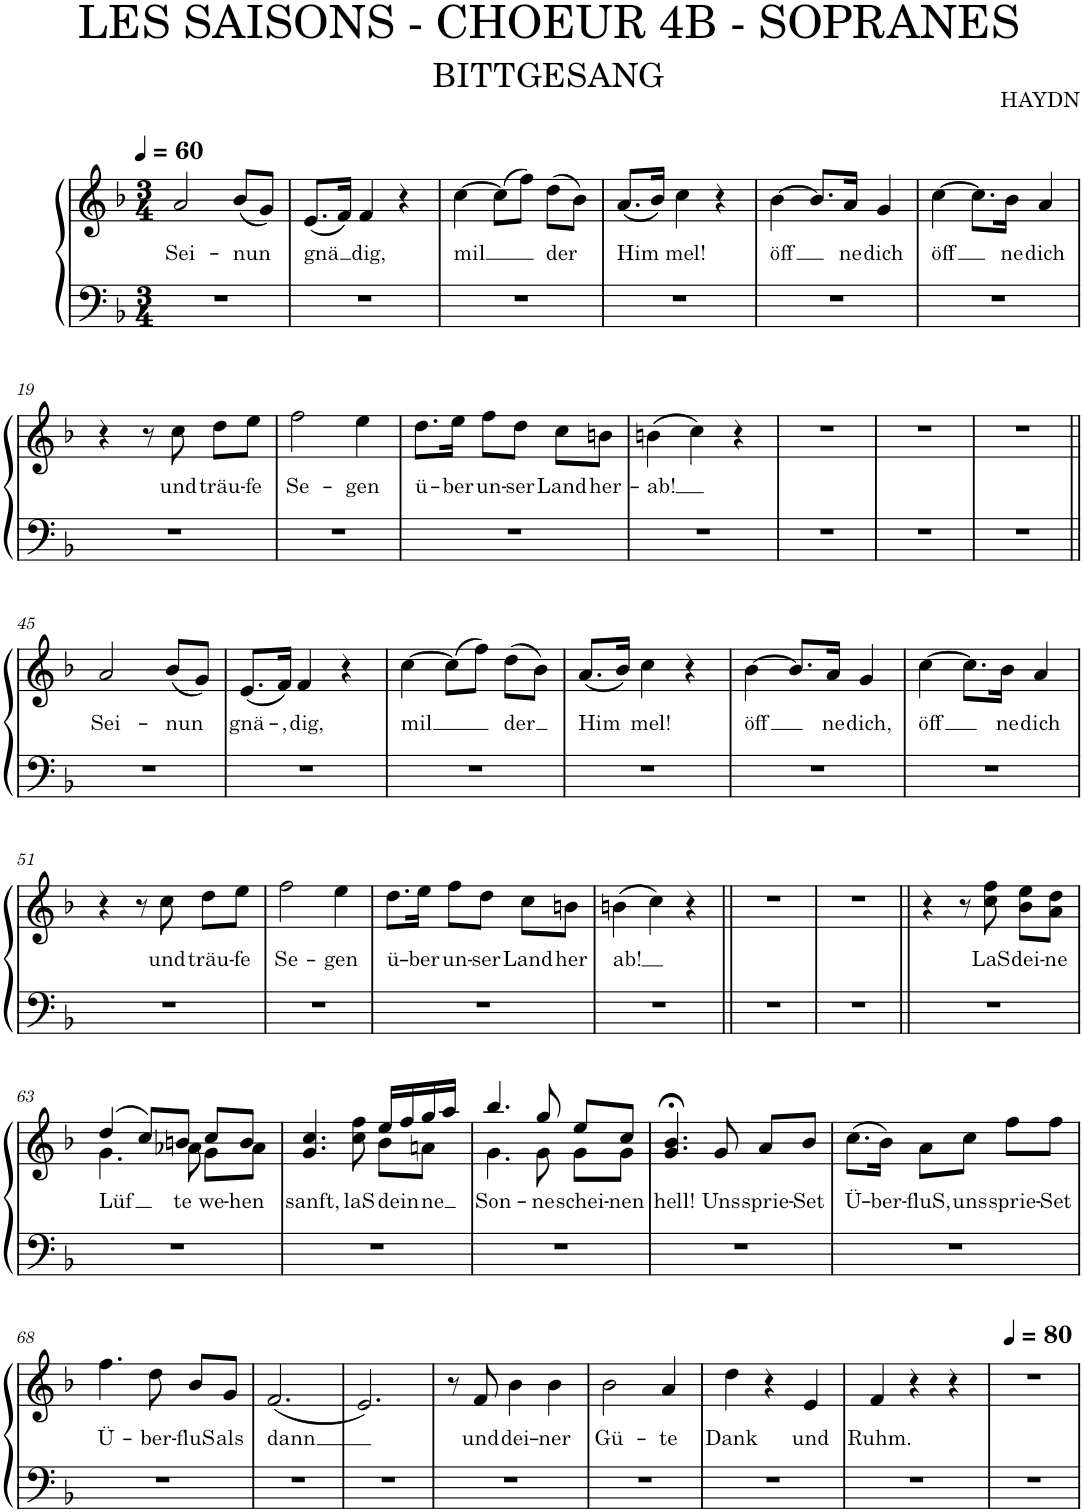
**kern	**kern	**text
*part1	*part1	*part1
*staff2	*staff1	*staff1
*I"Piano	*	*
*I'Pno.	*	*
*clefF4	*clefG2	*
*k[b-]	*k[b-]	*
*M3/4	*M3/4	*
*MM60	*MM60	*
=13	=13	=13
!	!	!LO:LY:b
2.r	2a/	Sei-
!	!	!LO:LY:b
.	(8b-/L	-nun
.	8g/J)	.
=14	=14	=14
!	!	!LO:LY:b
2.r	(8.e/L	gnä
.	16f/Jk)	.
!	!	!LO:LY:b
.	4f/	dig,
.	4r	.
=15	=15	=15
!	!	!LO:LY:b
2.r	[4cc\	mil
.	(8cc\L]	.
.	8ff\J)	.
!	!	!LO:LY:b
.	(8dd\L	der
.	8b-\J)	.
=16	=16	=16
!	!	!LO:LY:b
2.r	(8.a/L	Him
.	16b-/Jk)	.
!	!	!LO:LY:b
.	4cc\	mel!
.	4r	.
=17	=17	=17
!	!	!LO:LY:b
2.r	[4b-\	öff
.	8.b-/L]	.
!	!	!LO:LY:b
.	16a/Jk	ne
!	!	!LO:LY:b
.	4g/	dich
=18	=18	=18
!	!	!LO:LY:b
2.r	[4cc\	-öff
.	8.cc\L]	.
!	!	!LO:LY:b
.	16b-\Jk	ne
!	!	!LO:LY:b
.	4a/	dich
!!LO:LB:g=z
=19	=19	=19
2.r	4r	.
.	8r	.
!	!	!LO:LY:b
.	8cc\	und
!	!	!LO:LY:b
.	8dd\L	träu-
!	!	!LO:LY:b
.	8ee\J	-fe
=20	=20	=20
!	!	!LO:LY:b
2.r	2ff\	Se-
!	!	!LO:LY:b
.	4ee\	-gen
=21	=21	=21
!	!	!LO:LY:b
2.r	8.dd\L	ü-
!	!	!LO:LY:b
.	16ee\Jk	-ber
!	!	!LO:LY:b
.	8ff\L	un-
!	!	!LO:LY:b
.	8dd\J	-ser
!	!	!LO:LY:b
.	8cc\L	Land
!	!	!LO:LY:b
.	8bn\J	her-
=22	=22	=22
!	!	!LO:LY:b
2.r	(4bn\	-ab!
.	4cc\)	.
.	4r	.
=42	=42	=42
2.r	2.r	.
=43	=43	=43
2.r	2.r	.
=44	=44	=44
2.r	2.r	.
!!LO:LB:g=z
=45||	=45||	=45||
!	!	!LO:LY:b
2.r	2a/	Sei-
!	!	!LO:LY:b
.	(8b-/L	-nun
.	8g/J)	.
=46	=46	=46
!	!	!LO:LY:b
2.r	(8.e/L	gnä-
!	!	!LO:LY:b
.	16f/Jk)	-,
!	!	!LO:LY:b
.	4f/	dig,
.	4r	.
=47	=47	=47
!	!	!LO:LY:b
2.r	[4cc\	mil
.	(8cc\L]	.
.	8ff\J)	.
!	!	!LO:LY:b
.	(8dd\L	der
.	8b-\J)	.
=48	=48	=48
!	!	!LO:LY:b
2.r	(8.a/L	Him
.	16b-/Jk)	.
!	!	!LO:LY:b
.	4cc\	mel!
.	4r	.
=49	=49	=49
!	!	!LO:LY:b
2.r	[4b-\	öff
.	8.b-/L]	.
!	!	!LO:LY:b
.	16a/Jk	ne
!	!	!LO:LY:b
.	4g/	dich,
=50	=50	=50
!	!	!LO:LY:b
2.r	[4cc\	öff
.	8.cc\L]	.
!	!	!LO:LY:b
.	16b-\Jk	ne
!	!	!LO:LY:b
.	4a/	dich
!!LO:LB:g=z
=51	=51	=51
2.r	4r	.
.	8r	.
!	!	!LO:LY:b
.	8cc\	und
!	!	!LO:LY:b
.	8dd\L	träu-
!	!	!LO:LY:b
.	8ee\J	-fe
=52	=52	=52
!	!	!LO:LY:b
2.r	2ff\	Se-
!	!	!LO:LY:b
.	4ee\	-gen
=53	=53	=53
!	!	!LO:LY:b
2.r	8.dd\L	ü-
!	!	!LO:LY:b
.	16ee\Jk	-ber
!	!	!LO:LY:b
.	8ff\L	un-
!	!	!LO:LY:b
.	8dd\J	-ser
!	!	!LO:LY:b
.	8cc\L	Land
!	!	!LO:LY:b
.	8bn\J	her
=54	=54	=54
!	!	!LO:LY:b
2.r	(4bn\	ab!
.	4cc\)	.
.	4r	.
=55||	=55||	=55||
2.r	2.r	.
=56	=56	=56
2.r	2.r	.
=62||	=62||	=62||
2.r	4r	.
.	8r	.
!	!	!LO:LY:b
.	8cc\ 8ff\	LaS
!	!	!LO:LY:b
.	8b-\ 8ee\L	dei-
!	!	!LO:LY:b
.	8a\ 8dd\J	-ne
!!LO:LB:g=z
=63	=63	=63
!	!	!LO:LY:b
*	*^	*
2.r	(4dd/	4.g\	Lüf
.	8cc/L)	.	.
!	!	!	!LO:LY:b
.	8bn/J	8a-X\	te
!	!	!	!LO:LY:b
.	8cc/L	8g\L	we-
!	!	!	!LO:LY:b
.	8b/J	8a-\J	-hen
=64	=64	=64	=64
!	!	!	!LO:LY:b
2.r	4.g/ 4.cc/	2ryy	sanft,
!	!	!	!LO:LY:b
.	8cc\ 8ff\	.	laS
!	!	!	!LO:LY:b
.	16ee/LL	8b-\L	-dein
.	16ff/	.	.
!	!	!	!LO:LY:b
.	16gg/	8an\J	ne
.	16aa/JJ	.	.
=65	=65	=65	=65
!	!	!	!LO:LY:b
2.r	4.bb-/	4.g\	Son-
!	!	!	!LO:LY:b
.	8gg/	8g\	-ne
!	!	!	!LO:LY:b
.	8ee/L	8g\L	schei-
!	!	!	!LO:LY:b
.	8cc/J	8g\J	-nen
=66	=66	=66	=66
!	!	!	!LO:LY:b
*	*v	*v	*
2.r	4.g/;< 4.b-/;<	hell!
!	!	!LO:LY:b
.	8g/	Uns
!	!	!LO:LY:b
.	8a/L	sprie-
!	!	!LO:LY:b
.	8b-/J	-Set
=67	=67	=67
!	!	!LO:LY:b
2.r	(8.cc\L	Ü-
!	!	!LO:LY:b
.	16b-\Jk)	-ber-
!	!	!LO:LY:b
.	8a\L	-fluS,
!	!	!LO:LY:b
.	8cc\J	uns
!	!	!LO:LY:b
.	8ff\L	sprie-
!	!	!LO:LY:b
.	8ff\J	-Set
!!LO:LB:g=z
=68	=68	=68
!	!	!LO:LY:b
2.r	4.ff\	Ü-
!	!	!LO:LY:b
.	8dd\	-ber-
!	!	!LO:LY:b
.	8b-/L	-fluS
!	!	!LO:LY:b
.	8g/J	als
=69	=69	=69
!	!	!LO:LY:b
2.r	(2.f/	dann
=70	=70	=70
2.r	2.e/)	.
=71	=71	=71
2.r	8r	.
!	!	!LO:LY:b
.	8f/	und
!	!	!LO:LY:b
.	4b-\	dei-
!	!	!LO:LY:b
.	4b-\	-ner
=72	=72	=72
!	!	!LO:LY:b
2.r	2b-\	Gü-
!	!	!LO:LY:b
.	4a/	-te
=73	=73	=73
!	!	!LO:LY:b
2.r	4dd\	Dank
.	4r	.
!	!	!LO:LY:b
.	4e/	und
=74	=74	=74
!	!	!LO:LY:b
2.r	4f/	Ruhm.
.	4r	.
.	4r	.
=75	=75	=75
*	*MM80	*
2.r	2.r	.
=	=	=
*-	*-	*-
